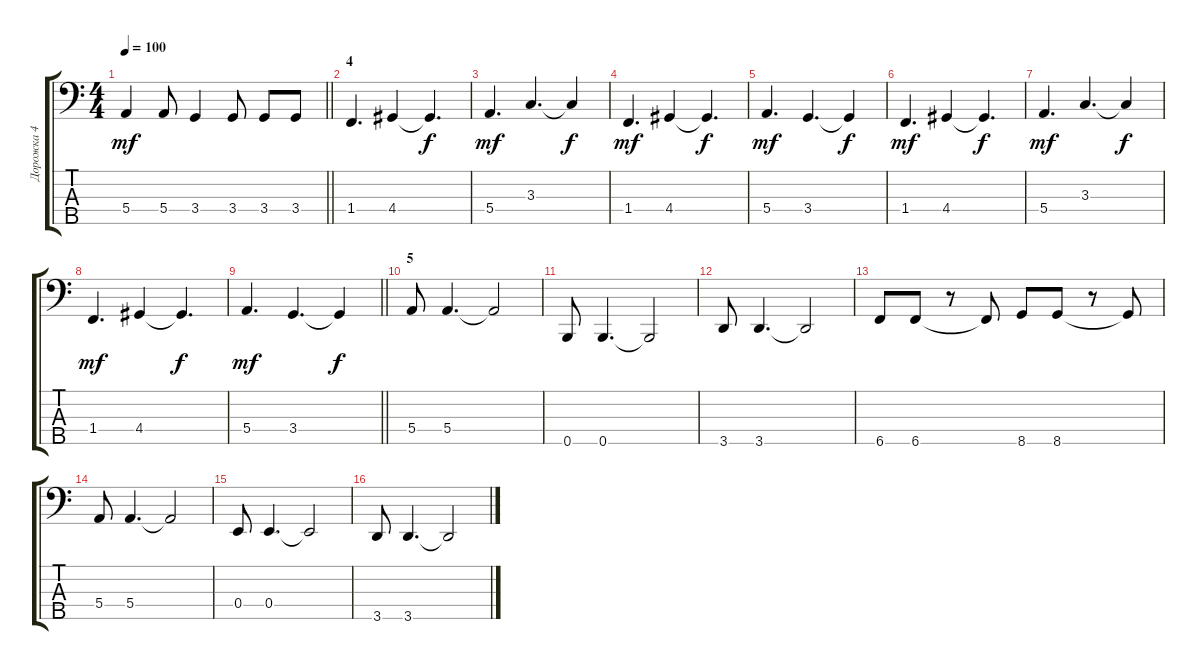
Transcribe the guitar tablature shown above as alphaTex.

\track ("Дорожка 4" "Дорожка 4") {instrument electricbassfinger}
\staff {score tabs}
\tuning (G2 D2 A1 E1 B0) {hide}
\ts (4 4)
\tempo 100
\clef f4
\barLineRight lightlight
\ks c
5.4.4{dy mf} 5.4.8 3.4.4 3.4.8 3.4.8 3.4.8 |
\section ("" "4")
1.4.4{d} 4.4.4 4.4{t}.4{d dy f} |
5.4.4{d dy mf} 3.3.4{d} 3.3{t}.4{dy f} |
1.4.4{d dy mf} 4.4.4 4.4{t}.4{d dy f} |
5.4.4{d dy mf} 3.4.4{d} 3.4{t}.4{dy f} |
1.4.4{d dy mf} 4.4.4 4.4{t}.4{d dy f} |
5.4.4{d dy mf} 3.3.4{d} 3.3{t}.4{dy f} |
1.4.4{d dy mf} 4.4.4 4.4{t}.4{d dy f} |
\barLineRight lightlight
5.4.4{d dy mf} 3.4.4{d} 3.4{t}.4{dy f} |
\section ("" "5")
5.4.8 5.4.4{d} 5.4{t}.2 |
0.5.8 0.5.4{d} 0.5{t}.2 |
3.5.8 3.5.4{d} 3.5{t}.2 |
6.5.8 6.5.8 r.8 6.5{t}.8 8.5.8 8.5.8 r.8 8.5{t}.8 |
5.4.8 5.4.4{d} 5.4{t}.2 |
0.4.8 0.4.4{d} 0.4{t}.2 |
3.5.8 3.5.4{d} 3.5{t}.2
